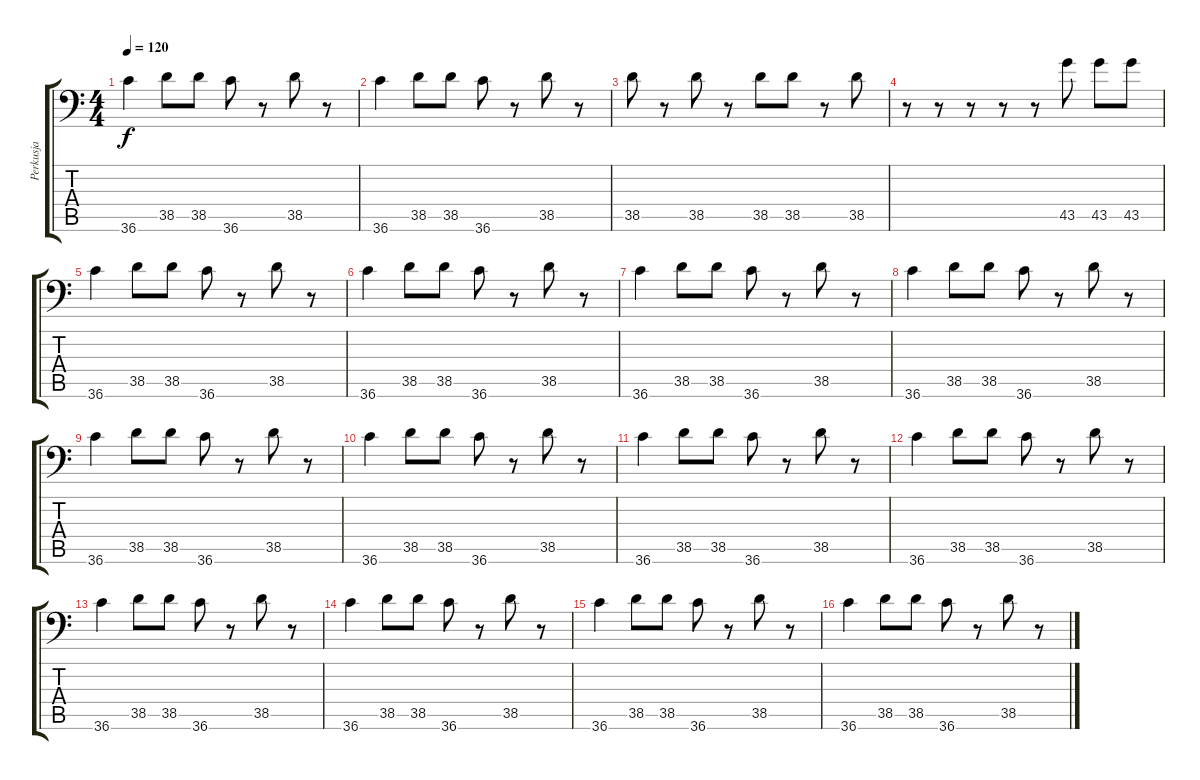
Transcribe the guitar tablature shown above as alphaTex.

\track ("Perkusja" "Perkusja") {instrument acousticgrandpiano}
\staff {score tabs}
\tuning (C-1 C-1 C-1 C-1 C-1 C-1) {hide}
\ts (4 4)
\tempo 120
\clef f4
\ks c
36.6.4{dy f} 38.5.8 38.5.8 36.6.8 r.8 38.5.8 r.8 |
36.6.4 38.5.8 38.5.8 36.6.8 r.8 38.5.8 r.8 |
38.5.8 r.8 38.5.8 r.8 38.5.8 38.5.8 r.8 38.5.8 |
r.8 r.8 r.8 r.8 r.8 43.5.8 43.5.8 43.5.8 |
36.6.4 38.5.8 38.5.8 36.6.8 r.8 38.5.8 r.8 |
36.6.4 38.5.8 38.5.8 36.6.8 r.8 38.5.8 r.8 |
36.6.4 38.5.8 38.5.8 36.6.8 r.8 38.5.8 r.8 |
36.6.4 38.5.8 38.5.8 36.6.8 r.8 38.5.8 r.8 |
36.6.4 38.5.8 38.5.8 36.6.8 r.8 38.5.8 r.8 |
36.6.4 38.5.8 38.5.8 36.6.8 r.8 38.5.8 r.8 |
36.6.4 38.5.8 38.5.8 36.6.8 r.8 38.5.8 r.8 |
36.6.4 38.5.8 38.5.8 36.6.8 r.8 38.5.8 r.8 |
36.6.4 38.5.8 38.5.8 36.6.8 r.8 38.5.8 r.8 |
36.6.4 38.5.8 38.5.8 36.6.8 r.8 38.5.8 r.8 |
36.6.4 38.5.8 38.5.8 36.6.8 r.8 38.5.8 r.8 |
36.6.4 38.5.8 38.5.8 36.6.8 r.8 38.5.8 r.8
